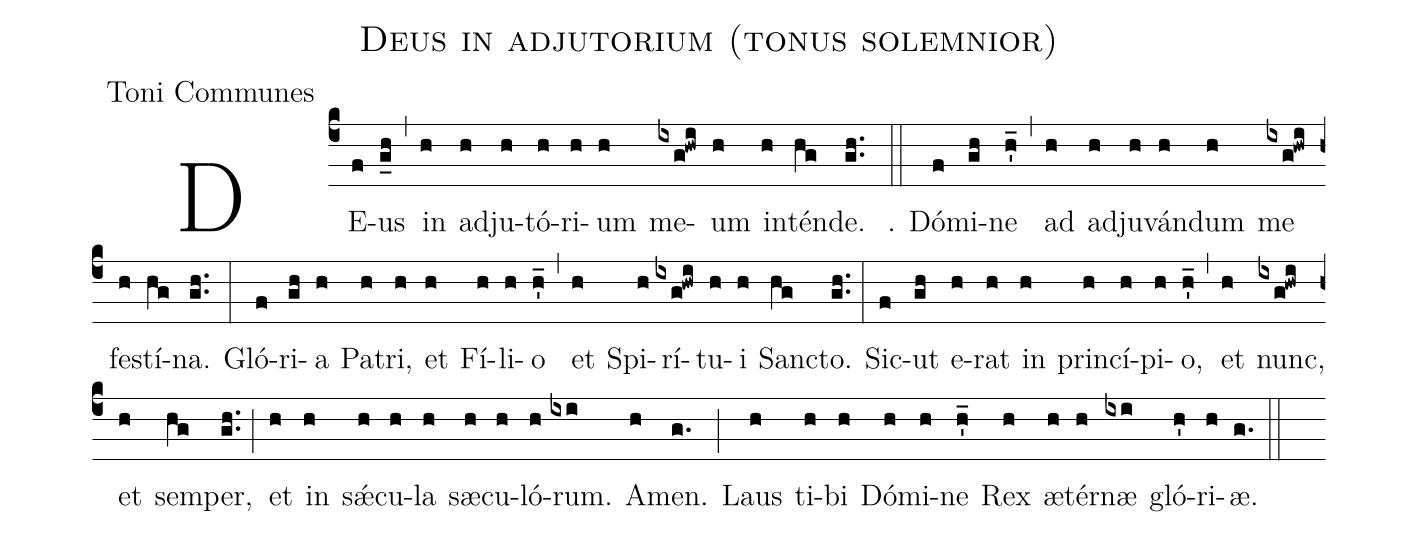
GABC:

name:Deus in adjutorium (tonus solemnior);
office-part:Toni Communes;
%%
(c4) DE(f)us(g_h) (,)
in(h) ad(h)ju(h)tó(h)ri(h)um(h) me(ixg!hwi)um(h) in(h)tén(hg)de.(g.h.) (::)
℟. Dó(f)mi(gh)ne(h'_) (,)
ad(h) ad(h)ju(h)ván(h)dum(h) me(ixg!hwi) fe(h)stí(hg)na.(g.h.) (:)
Gló(f)ri(gh)a(h) Pa(h)tri,(h) et(h) Fí(h)li(h)o(h'_) (,)
et(h) Spi(h)rí(ixg!hwi)tu(h)i(h) San(hg)cto.(g.h.) (:)
Sic(f)ut(gh) e(h)rat(h) in(h) prin(h)cí(h)pi(h)o,(h'_) (,)
et(h) nunc,(ixg!hwi) et(h) sem(hg)per,(g.h.) (;)
et(h) in(h) sǽ(h)cu(h)la(h) sæ(h)cu(h)ló(h)rum.(ixi) A(h)men.(g.) (;) Laus(h) ti(h)bi(h) Dó(h)mi(h)ne(h'_) Rex(h) æ(h)tér(h)næ(ixi) gló-(h')ri-(h)æ.(g.) (::)
